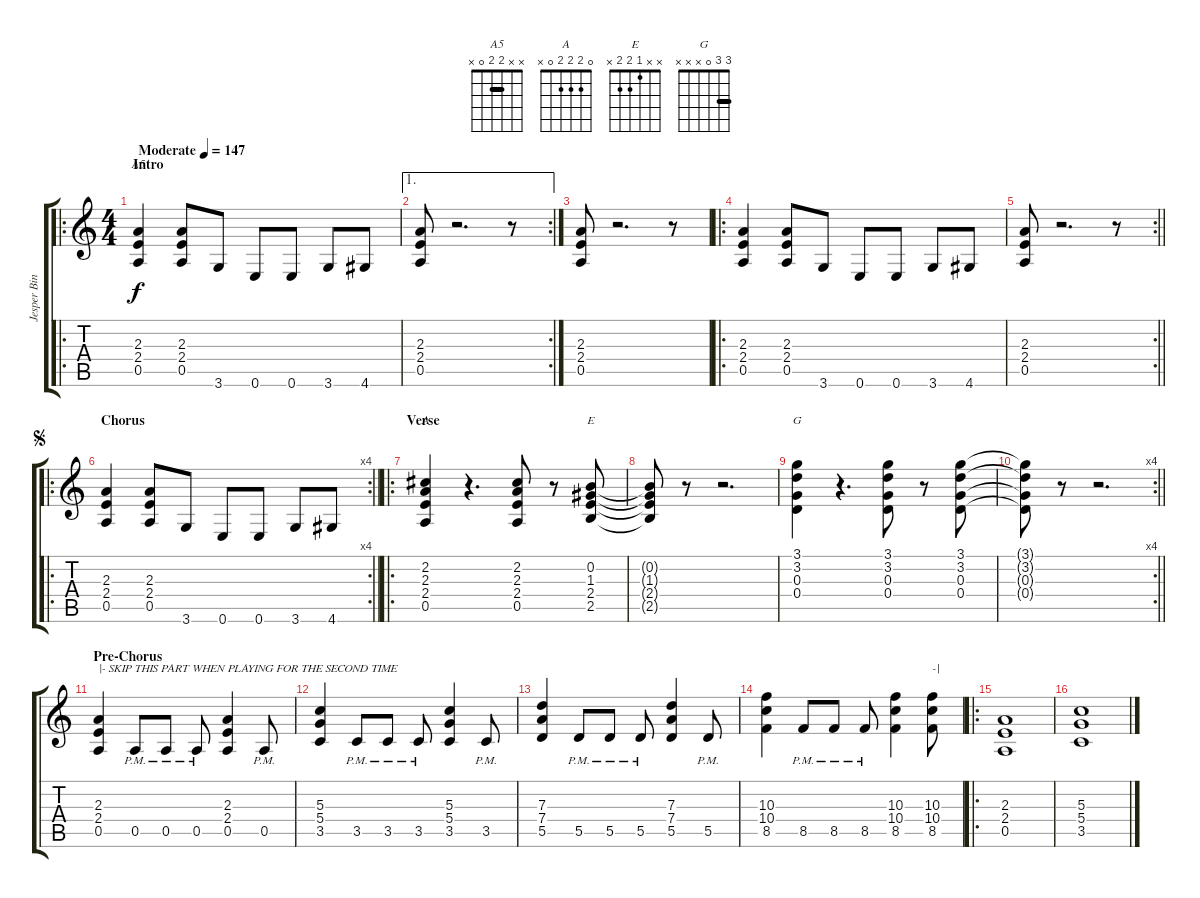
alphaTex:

\track ("Jesper Binzer" "Jesper Bin") {instrument overdrivenguitar}
\staff {score tabs}
\tuning (E4 B3 G3 D3 A2 E2) {hide}
\chord ("A5" x x 2 2 0 x) {barre 2}
\chord ("A" 0 2 2 2 0 x)
\chord ("E" x x 1 2 2 x)
\chord ("G" 3 3 0 x x x) {barre 3}
\ro
\ts (4 4)
\section ("" "Intro")
\tempo (147 "Moderate")
\clef g2
\ks c
(2.3 2.4 0.5).4{ch "A5" dy f instrument overdrivenguitar} (2.3 2.4 0.5).8 3.6.8 0.6.8 0.6.8 3.6.8 4.6.8 |
\ae 1
\rc 2
(2.3 2.4 0.5).8 r.2{d} r.8 |
(2.3 2.4 0.5).8 r.2{d} r.8 |
\ro
(2.3 2.4 0.5).4 (2.3 2.4 0.5).8 3.6.8 0.6.8 0.6.8 3.6.8 4.6.8 |
\rc 2
\barLineRight lightlight
(2.3 2.4 0.5).8 r.2{d} r.8 |
\ro
\rc 4
\section ("" "Chorus")
\jump segno
\barLineRight lightlight
(2.3 2.4 0.5).4 (2.3 2.4 0.5).8 3.6.8 0.6.8 0.6.8 3.6.8 4.6.8 |
\ro
\section ("" "Verse")
(2.2 2.3 2.4 0.5).4{ch "A"} r.4{d} (2.2 2.3 2.4 0.5).8 r.8 (0.2 1.3 2.4 2.5).8{ch "E"} |
(0.2{t} 1.3{t} 2.4{t} 2.5{t}).8 r.8 r.2{d} |
(3.1 3.2 0.3 0.4).4{ch "G"} r.4{d} (3.1 3.2 0.3 0.4).8 r.8 (3.1 3.2 0.3 0.4).8 |
\rc 4
\barLineRight lightlight
(3.1{t} 3.2{t} 0.3{t} 0.4{t}).8 r.8 r.2{d} |
\section ("" "Pre-Chorus")
(2.3 2.4 0.5).4{txt "|- SKIP THIS PART WHEN PLAYING FOR THE SECOND TIME"} 0.5{pm}.8 0.5{pm}.8 0.5{pm}.8 (2.3 2.4 0.5).4 0.5{pm}.8 |
(5.3 5.4 3.5).4 3.5{pm}.8 3.5{pm}.8 3.5{pm}.8 (5.3 5.4 3.5).4 3.5{pm}.8 |
(7.3 7.4 5.5).4 5.5{pm}.8 5.5{pm}.8 5.5{pm}.8 (7.3 7.4 5.5).4 5.5{pm}.8 |
(10.3 10.4 8.5).4 8.5{pm}.8 8.5{pm}.8 8.5{pm}.8 (10.3 10.4 8.5).4 (10.3 10.4 8.5).8{txt "-|"} |
\ro
(2.3 2.4 0.5).1 |
(5.3 5.4 3.5).1
